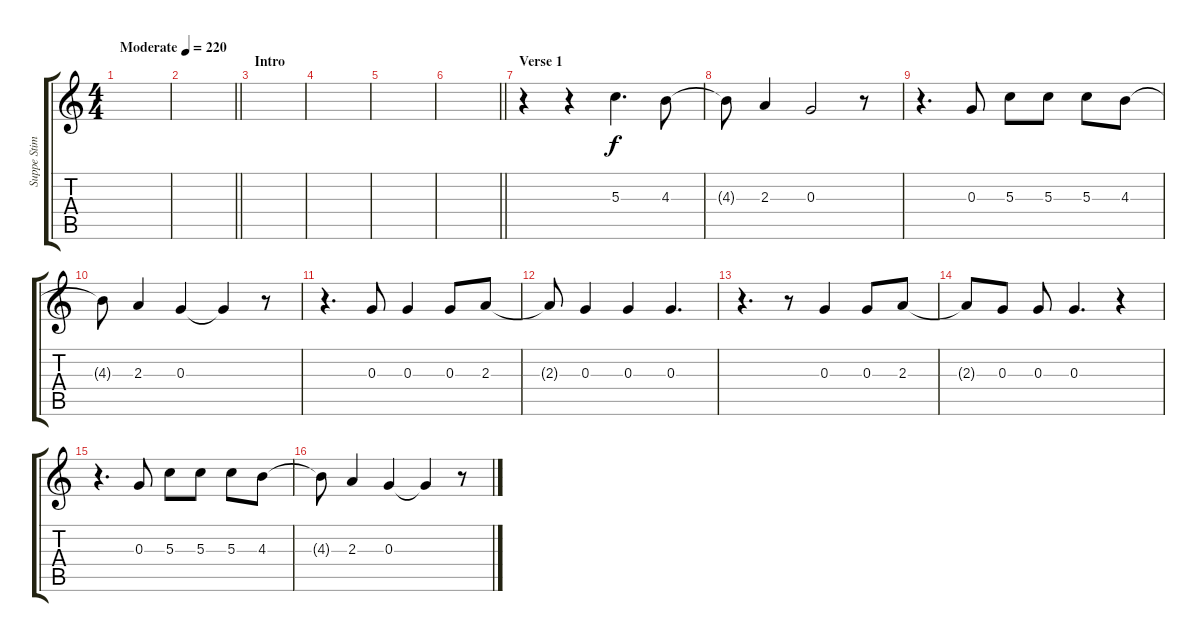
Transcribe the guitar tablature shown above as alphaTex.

\track ("Suppe Stimme" "Suppe Stim") {instrument overdrivenguitar}
\staff {score tabs}
\tuning (E4 B3 G3 D3 A2 E2) {hide}
\ts (4 4)
\tempo (220 "Moderate")
\clef g2
\ks c
|
\barLineRight lightlight
|
\section ("" "Intro")
|
|
|
\barLineRight lightlight
|
\section ("" "Verse 1")
r.4 r.4 5.3.4{d} 4.3.8 |
4.3{t}.8 2.3.4 0.3.2 r.8 |
r.4{d} 0.3.8 5.3.8 5.3.8 5.3.8 4.3.8 |
4.3{t}.8 2.3.4 0.3.4 0.3{t}.4 r.8 |
r.4{d} 0.3.8 0.3.4 0.3.8 2.3.8 |
2.3{t}.8 0.3.4 0.3.4 0.3.4{d} |
r.4{d} r.8 0.3.4 0.3.8 2.3.8 |
2.3{t}.8 0.3.8 0.3.8 0.3.4{d} r.4 |
r.4{d} 0.3.8 5.3.8 5.3.8 5.3.8 4.3.8 |
4.3{t}.8 2.3.4 0.3.4 0.3{t}.4 r.8
